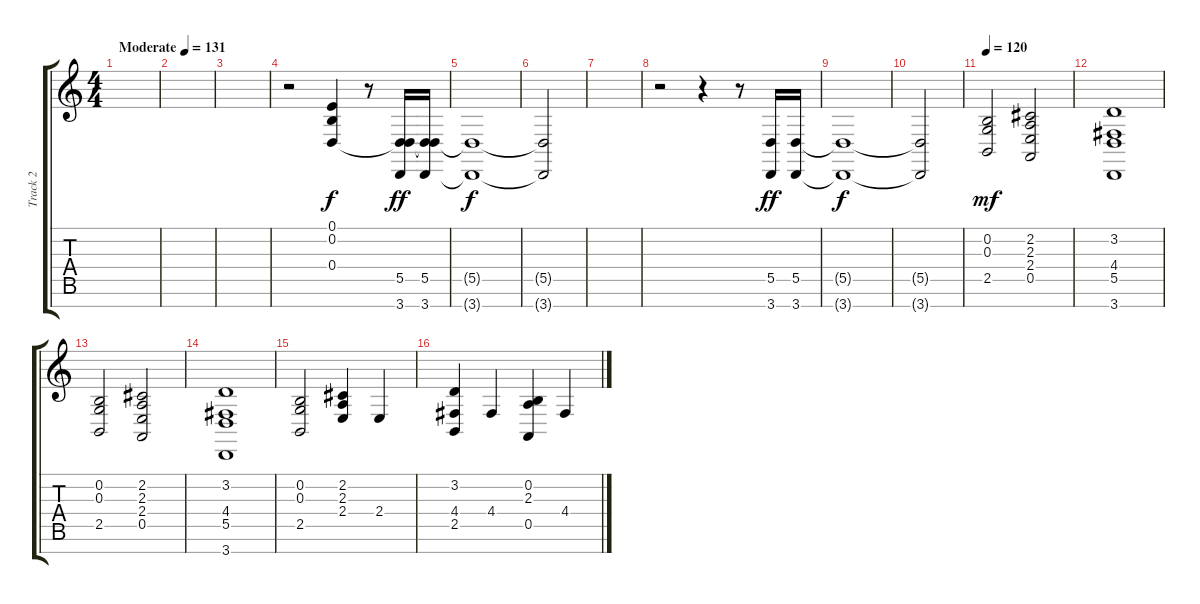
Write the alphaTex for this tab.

\track ("Track 2" "Track 2") {instrument pad1newage}
\staff {score tabs}
\tuning (E4 B3 G3 D3 A2 E2 B1) {hide}
\ts (4 4)
\tempo (131 "Moderate")
\clef g2
\ks c
|
|
|
r.2{volume 10 instrument stringensemble1} (0.1 0.2 0.4).4 r.8 (0.4{t} 5.5 3.7).16{dy ff} (0.4{t} 5.5 3.7).16 |
(5.5{t} 3.7{t}).1{dy f} |
(5.5{t} 3.7{t}).2 |
|
r.2 r.4 r.8 (5.5 3.7).16{dy ff} (5.5 3.7).16 |
(5.5{t} 3.7{t}).1{dy f} |
(5.5{t} 3.7{t}).2 |
\tempo 120
(0.2 0.3 2.5).2{dy mf volume 6 balance 12 instrument pad1newage} (2.2 2.3 2.4 0.5).2 |
(3.2 4.4 5.5 3.7).1 |
(0.2 0.3 2.5).2 (2.2 2.3 2.4 0.5).2 |
(3.2 4.4 5.5 3.7).1 |
(0.2 0.3 2.5).2 (2.2 2.3 2.4).4 2.4.4 |
(3.2 4.4 2.5).4 4.4.4 (0.2 2.3 0.5).4 4.4.4
